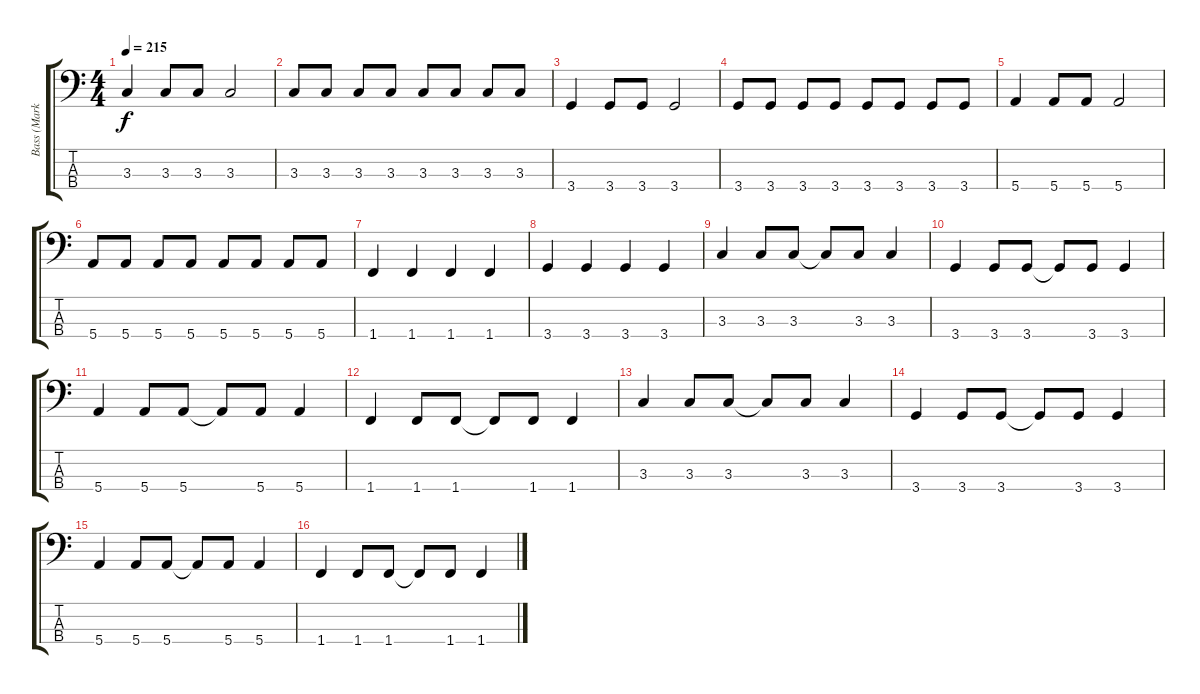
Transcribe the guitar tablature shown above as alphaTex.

\track ("Bass (Mark)" "Bass (Mark") {instrument electricbasspick}
\staff {score tabs}
\tuning (G2 D2 A1 E1) {hide}
\ts (4 4)
\tempo 215
\clef f4
\ks c
3.3.4{dy f} 3.3.8 3.3.8 3.3.2 |
3.3.8 3.3.8 3.3.8 3.3.8 3.3.8 3.3.8 3.3.8 3.3.8 |
3.4.4 3.4.8 3.4.8 3.4.2 |
3.4.8 3.4.8 3.4.8 3.4.8 3.4.8 3.4.8 3.4.8 3.4.8 |
5.4.4 5.4.8 5.4.8 5.4.2 |
5.4.8 5.4.8 5.4.8 5.4.8 5.4.8 5.4.8 5.4.8 5.4.8 |
1.4.4 1.4.4 1.4.4 1.4.4 |
3.4.4 3.4.4 3.4.4 3.4.4 |
3.3.4 3.3.8 3.3.8 3.3{t}.8 3.3.8 3.3.4 |
3.4.4 3.4.8 3.4.8 3.4{t}.8 3.4.8 3.4.4 |
5.4.4 5.4.8 5.4.8 5.4{t}.8 5.4.8 5.4.4 |
1.4.4 1.4.8 1.4.8 1.4{t}.8 1.4.8 1.4.4 |
3.3.4 3.3.8 3.3.8 3.3{t}.8 3.3.8 3.3.4 |
3.4.4 3.4.8 3.4.8 3.4{t}.8 3.4.8 3.4.4 |
5.4.4 5.4.8 5.4.8 5.4{t}.8 5.4.8 5.4.4 |
1.4.4 1.4.8 1.4.8 1.4{t}.8 1.4.8 1.4.4
